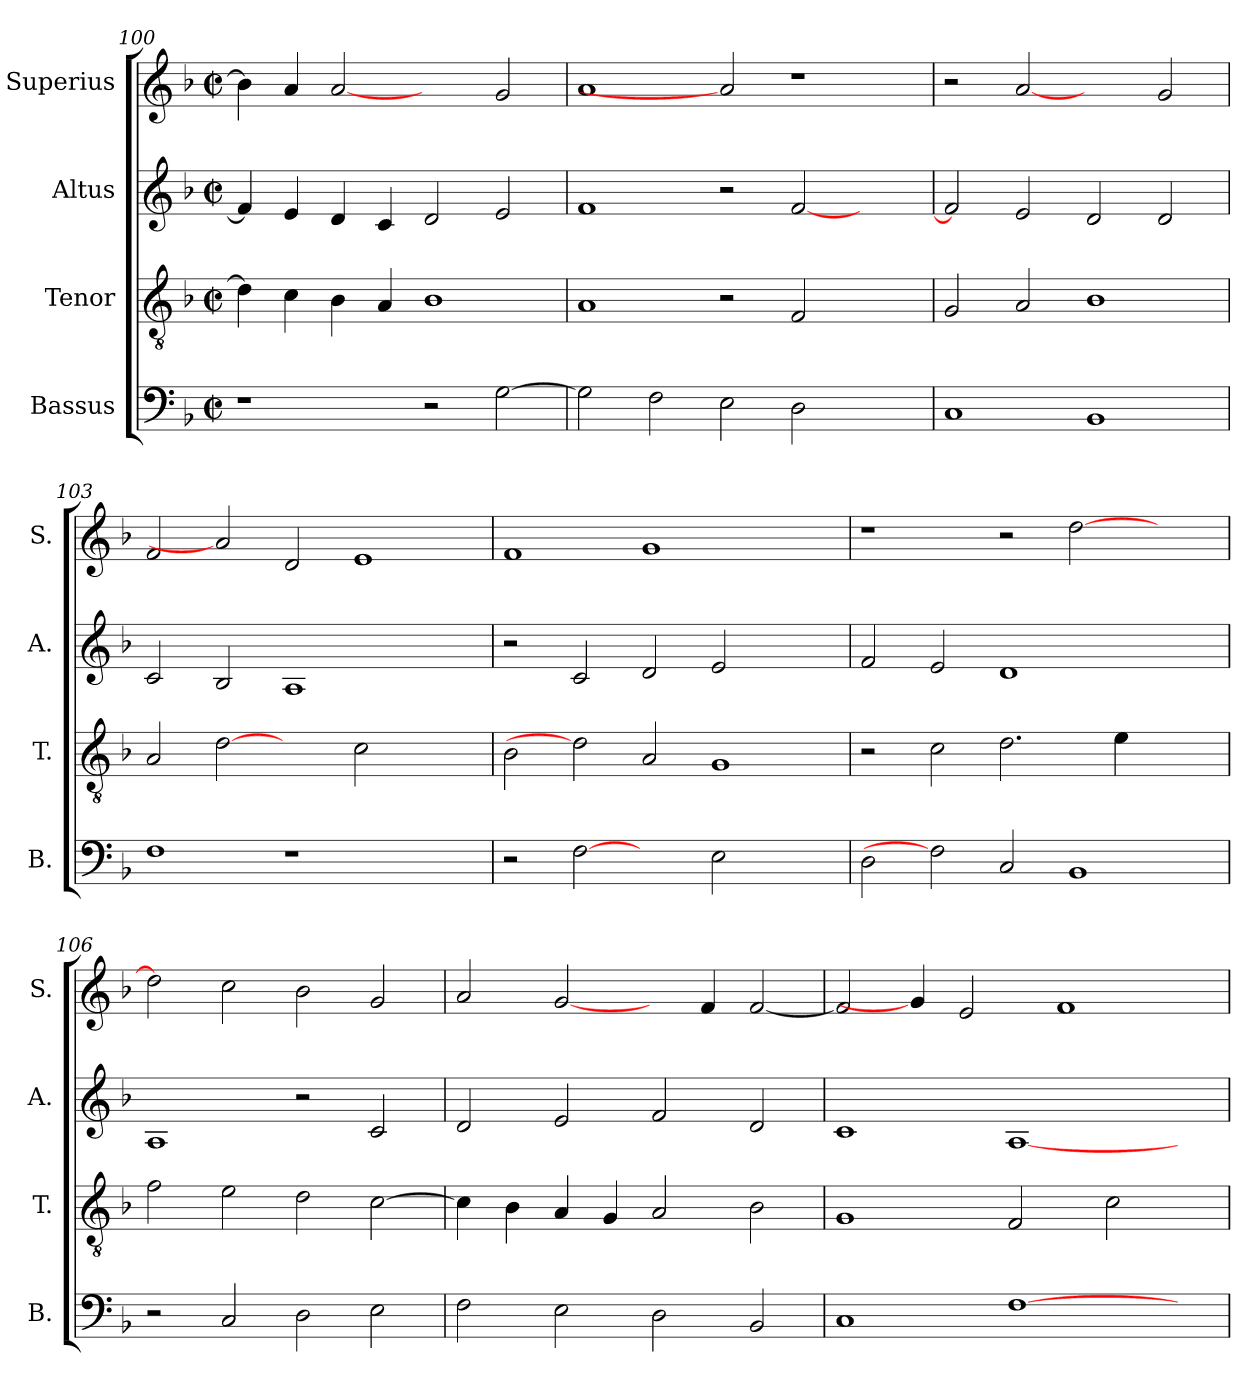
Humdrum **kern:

**kern	**kern	**kern	**kern
*part4	*part3	*part2	*part1
*staff4	*staff3	*staff2	*staff1
*I"Bassus	*I"Tenor	*I"Altus	*I"Superius
*I'B.	*I'T.	*I'A.	*I'S.
!!LO:LB:g=z
*clefF4	*clefGv2	*clefG2	*clefG2
*	*ITrd7c12	*	*
*k[b-]	*k[b-]	*k[b-]	*k[b-]
*d:	*d:	*d:	*d:
*M2/2	*M2/2	*M2/2	*M2/2
*met(c|)	*met(c|)	*met(c|)	*met(c|)
=100	=100	=100	=100
1r	4Di\]	4fi/]	4b-i\]
.	4Ci\	4ei/	4ai/
.	4BB-i\	4di/	[2ai
.	4AAi/	4ci/	.
2r	1BB-i	2di/	2ryy
[>2Gi\	.	2ei/	2gi/
=101	=101	=101	=101
2Gi\]	1AAi	1fi	1ai
2Fi\	.	.	.
2Ei\	2r	2r	2ai]
2Di\	2FFi/	[<2fi/	1r
2ryy	2ryy	2ryy	.
=102	=102	=102	=102
1Ci	2GGi/	2fi/]	2r
.	2AAi/	2ei/	[2ai
1BB-i	1BB-i	2di/	2ryy
.	.	2di/	2gi/
=103	=103	=103	=103
1Fi	2AAi/	2ci/	2fi/
.	[2Di	2B-i/	2ai]
1r	2ryy	1Ai	2di/
.	2Ci\	.	1ei
2ryy	2ryy	2ryy	.
=104	=104	=104	=104
2r	2BB-i\	2r	1fi
[2Fi	2Di]	2ci/	.
2ryy	2AAi/	2di/	1gi
2Ei\	1GGi	2ei/	.
2ryy	.	2ryy	2ryy
!!LO:PB:g=z
=105	=105	=105	=105
2Di\	2r	2fi/	1r
2Fi]	2Ci\	2ei/	.
2Ci/	2.Di\	1di	2r
1BB-i	.	.	[>2ddi\
.	4Ei\	.	.
.	2ryy	2ryy	2ryy
=106	=106	=106	=106
2r	2Fi\	1Ai	2ddi\]
2Ci/	2Ei\	.	2cci\
2Di\	2Di\	2r	2b-i\
2Ei\	[>2Ci\	2ci/	2gi/
=107	=107	=107	=107
2Fi\	4Ci\]	2di/	2ai/
.	4BB-i\	.	.
2Ei\	4AAi/	2ei/	[2gi/
.	4GGi/	.	.
2Di\	2AAi/	2fi/	4ryy
.	.	.	4fi/
2BB-i/	2BB-i\	2di/	[<2fi/
=108	=108	=108	=108
1Ci	1GGi	1ci	2fi/]
.	.	.	4gi/]
.	.	.	2ei/
[>1Fi	2FFi/	[<1Ai	.
.	.	.	1fi
.	2Ci\	.	.
4ryy	4ryy	4ryy	.
=	=	=	=
*-	*-	*-	*-
